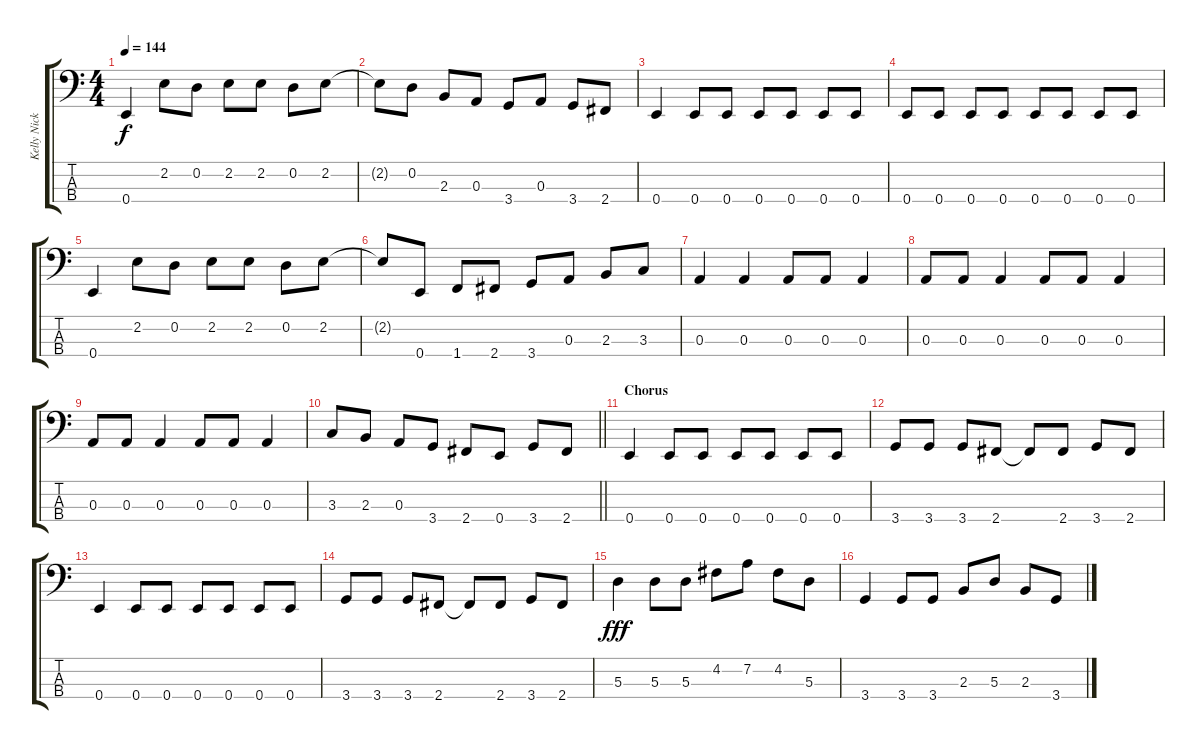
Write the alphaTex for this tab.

\track ("Kelly Nickels" "Kelly Nick") {instrument electricbasspick}
\staff {score tabs}
\tuning (G2 D2 A1 E1) {hide}
\ts (4 4)
\tempo 144
\clef f4
\ks c
0.4.4{dy f} 2.2.8 0.2.8 2.2.8 2.2.8 0.2.8 2.2.8 |
2.2{t}.8 0.2.8 2.3.8 0.3.8 3.4.8 0.3.8 3.4.8 2.4.8 |
0.4.4 0.4.8 0.4.8 0.4.8 0.4.8 0.4.8 0.4.8 |
0.4.8 0.4.8 0.4.8 0.4.8 0.4.8 0.4.8 0.4.8 0.4.8 |
0.4.4 2.2.8 0.2.8 2.2.8 2.2.8 0.2.8 2.2.8 |
2.2{t}.8 0.4.8 1.4.8 2.4.8 3.4.8 0.3.8 2.3.8 3.3.8 |
0.3.4 0.3.4 0.3.8 0.3.8 0.3.4 |
0.3.8 0.3.8 0.3.4 0.3.8 0.3.8 0.3.4 |
0.3.8 0.3.8 0.3.4 0.3.8 0.3.8 0.3.4 |
\barLineRight lightlight
3.3.8 2.3.8 0.3.8 3.4.8 2.4.8 0.4.8 3.4.8 2.4.8 |
\section ("" "Chorus")
0.4.4 0.4.8 0.4.8 0.4.8 0.4.8 0.4.8 0.4.8 |
3.4.8 3.4.8 3.4.8 2.4.8 2.4{t}.8 2.4.8 3.4.8 2.4.8 |
0.4.4 0.4.8 0.4.8 0.4.8 0.4.8 0.4.8 0.4.8 |
3.4.8 3.4.8 3.4.8 2.4.8 2.4{t}.8 2.4.8 3.4.8 2.4.8 |
5.3.4{dy fff} 5.3.8 5.3.8 4.2.8 7.2.8 4.2.8 5.3.8 |
3.4.4 3.4.8 3.4.8 2.3.8 5.3.8 2.3.8 3.4.8
